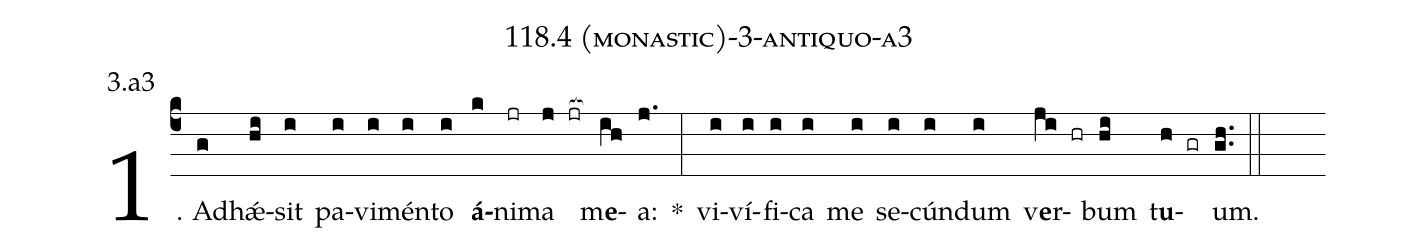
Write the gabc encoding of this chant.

name: 118.4 (monastic)-3-antiquo-a3;
annotation: 3.a3;
%%
(c4)1. Ad(g)hǽ(hi)sit(i) pa(i)vi(i)mén(i)to(i) <b>á</b>(k)ni(jr)ma(j jr[ocb:1{]) m<b>e</b>(ih[ocb:0}])a:(j.) *(:) vi(i)ví(i)fi(i)ca(i) me(i) se(i)cún(i)dum(i) v<b>e</b>r(ji hr)bum(hi) t<b>u</b>(h gr)um.(gh..) (::)
